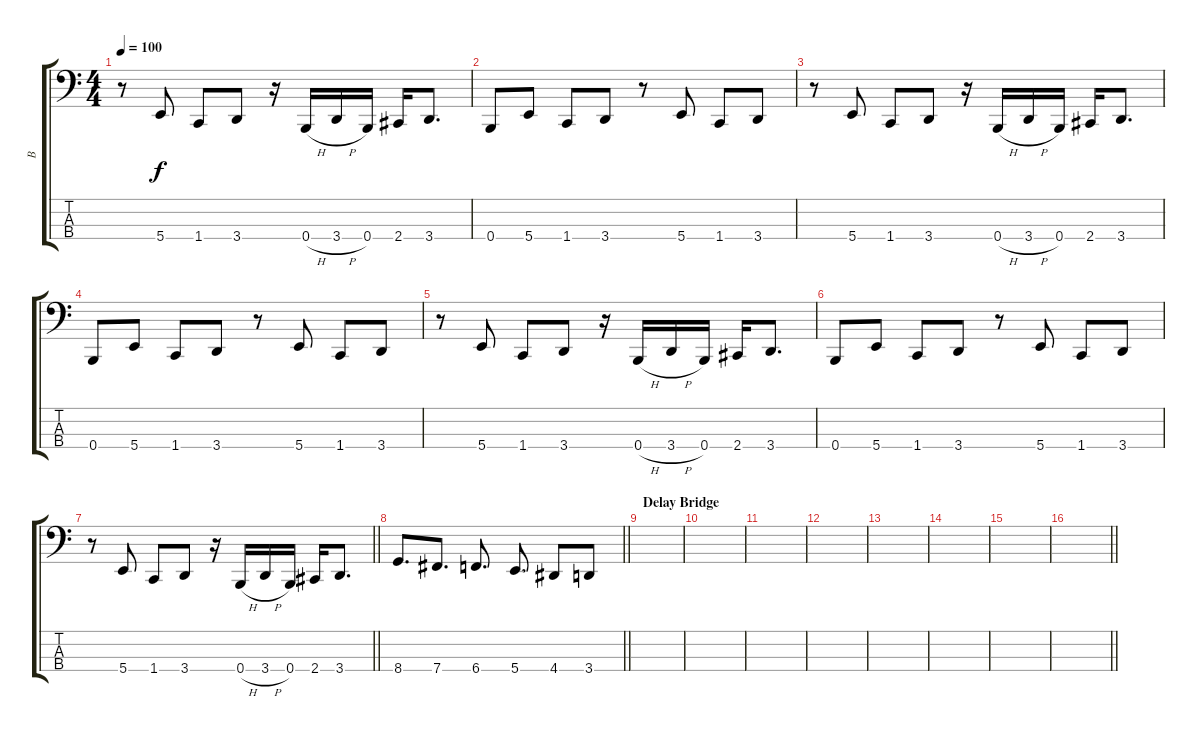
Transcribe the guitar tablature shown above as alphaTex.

\track ("B" "B") {instrument electricbassfinger}
\staff {score tabs}
\tuning (F2 C2 G1 B0) {hide}
\ts (4 4)
\tempo 100
\clef f4
\ks c
r.8{dy f} 5.4.8 1.4.8 3.4.8 r.16 0.4{h}.16 3.4{h}.16 0.4.16 2.4.16 3.4.8{d} |
0.4.8 5.4.8 1.4.8 3.4.8 r.8 5.4.8 1.4.8 3.4.8 |
r.8 5.4.8 1.4.8 3.4.8 r.16 0.4{h}.16 3.4{h}.16 0.4.16 2.4.16 3.4.8{d} |
0.4.8 5.4.8 1.4.8 3.4.8 r.8 5.4.8 1.4.8 3.4.8 |
r.8 5.4.8 1.4.8 3.4.8 r.16 0.4{h}.16 3.4{h}.16 0.4.16 2.4.16 3.4.8{d} |
0.4.8 5.4.8 1.4.8 3.4.8 r.8 5.4.8 1.4.8 3.4.8 |
\barLineRight lightlight
r.8 5.4.8 1.4.8 3.4.8 r.16 0.4{h}.16 3.4{h}.16 0.4.16 2.4.16 3.4.8{d} |
\barLineRight lightlight
8.4.8{d} 7.4.8{d} 6.4.8{d} 5.4.8{d} 4.4.8 3.4.8 |
\section ("" "Delay Bridge")
|
|
|
|
|
|
|
\barLineRight lightlight
